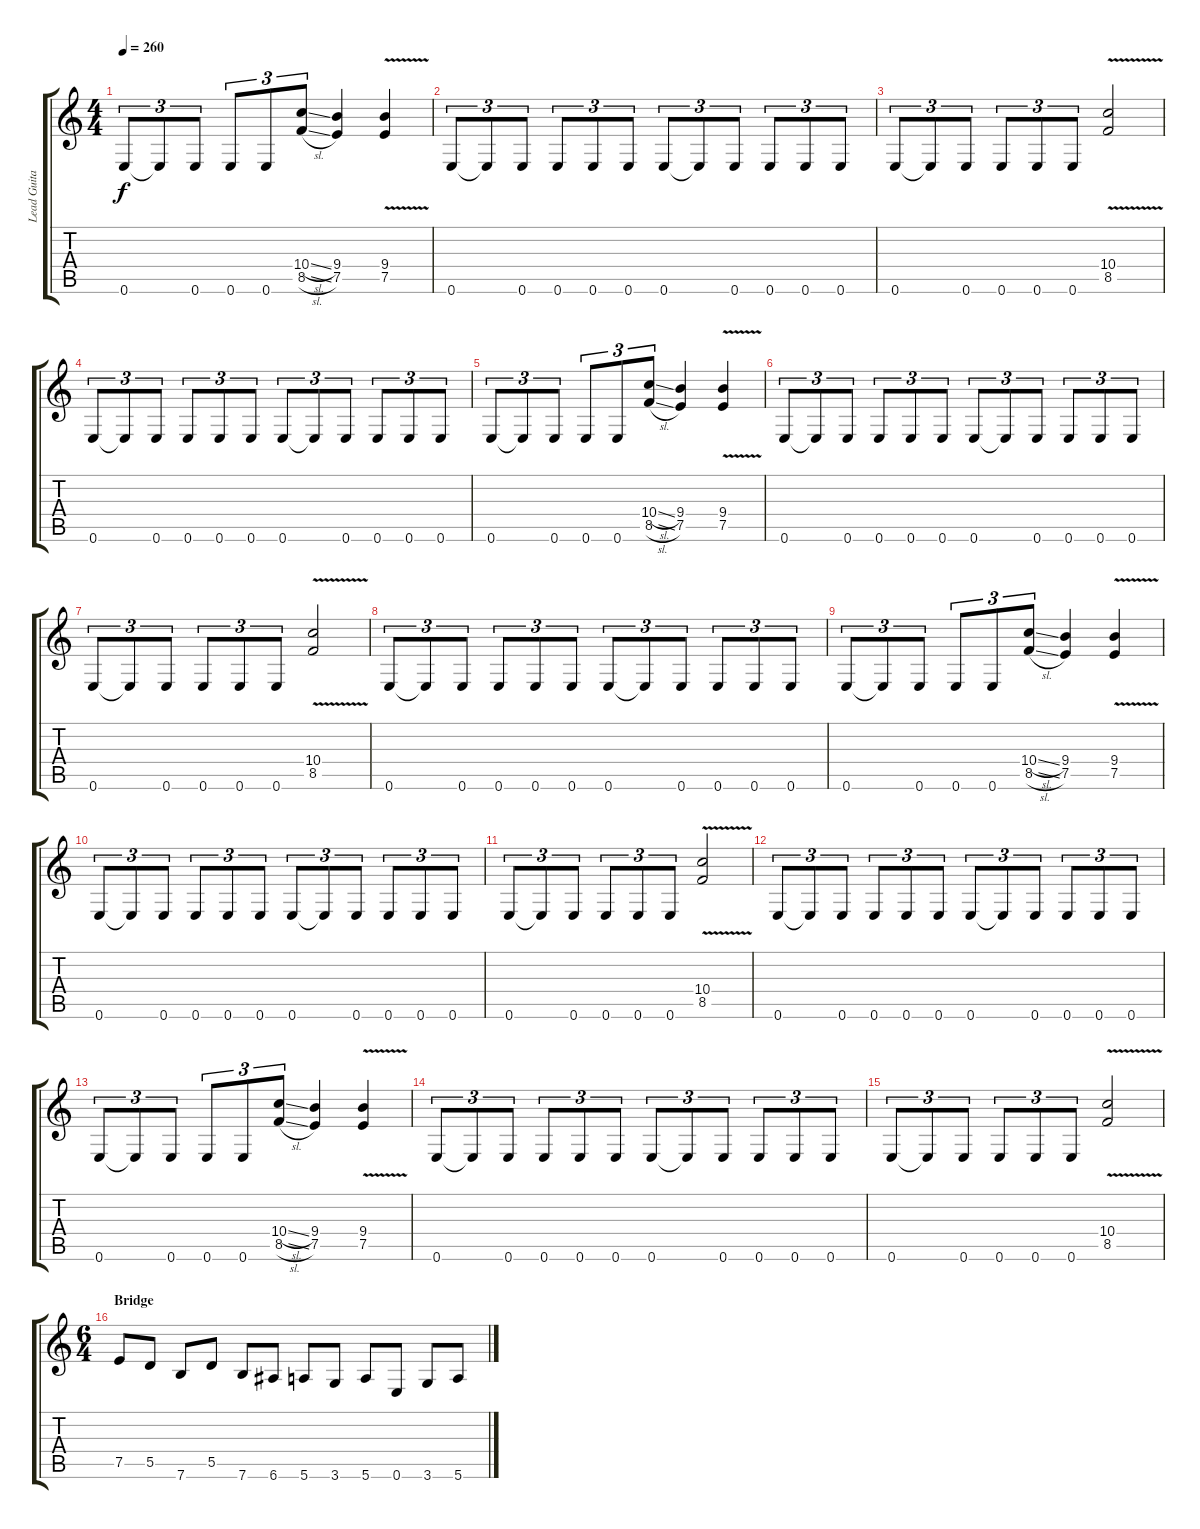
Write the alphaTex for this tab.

\track ("Lead Guitar (Dave Mustaine)" "Lead Guita") {instrument distortionguitar}
\staff {score tabs}
\tuning (E4 B3 G3 D3 A2 E2) {hide}
\ts (4 4)
\tempo 260
\clef g2
\ks c
0.6.8{tu (3 2) dy f} 0.6{t}.8{tu (3 2)} 0.6.8{tu (3 2)} 0.6.8{tu (3 2)} 0.6.8{tu (3 2)} (10.4{sl} 8.5{sl}).8{tu (3 2)} (9.4 7.5).4 (9.4{v} 7.5{v}).4 |
0.6.8{tu (3 2)} 0.6{t}.8{tu (3 2)} 0.6.8{tu (3 2)} 0.6.8{tu (3 2)} 0.6.8{tu (3 2)} 0.6.8{tu (3 2)} 0.6.8{tu (3 2)} 0.6{t}.8{tu (3 2)} 0.6.8{tu (3 2)} 0.6.8{tu (3 2)} 0.6.8{tu (3 2)} 0.6.8{tu (3 2)} |
0.6.8{tu (3 2)} 0.6{t}.8{tu (3 2)} 0.6.8{tu (3 2)} 0.6.8{tu (3 2)} 0.6.8{tu (3 2)} 0.6.8{tu (3 2)} (10.4{v} 8.5{v}).2 |
0.6.8{tu (3 2)} 0.6{t}.8{tu (3 2)} 0.6.8{tu (3 2)} 0.6.8{tu (3 2)} 0.6.8{tu (3 2)} 0.6.8{tu (3 2)} 0.6.8{tu (3 2)} 0.6{t}.8{tu (3 2)} 0.6.8{tu (3 2)} 0.6.8{tu (3 2)} 0.6.8{tu (3 2)} 0.6.8{tu (3 2)} |
0.6.8{tu (3 2)} 0.6{t}.8{tu (3 2)} 0.6.8{tu (3 2)} 0.6.8{tu (3 2)} 0.6.8{tu (3 2)} (10.4{sl} 8.5{sl}).8{tu (3 2)} (9.4 7.5).4 (9.4{v} 7.5{v}).4 |
0.6.8{tu (3 2)} 0.6{t}.8{tu (3 2)} 0.6.8{tu (3 2)} 0.6.8{tu (3 2)} 0.6.8{tu (3 2)} 0.6.8{tu (3 2)} 0.6.8{tu (3 2)} 0.6{t}.8{tu (3 2)} 0.6.8{tu (3 2)} 0.6.8{tu (3 2)} 0.6.8{tu (3 2)} 0.6.8{tu (3 2)} |
0.6.8{tu (3 2)} 0.6{t}.8{tu (3 2)} 0.6.8{tu (3 2)} 0.6.8{tu (3 2)} 0.6.8{tu (3 2)} 0.6.8{tu (3 2)} (10.4{v} 8.5{v}).2 |
0.6.8{tu (3 2)} 0.6{t}.8{tu (3 2)} 0.6.8{tu (3 2)} 0.6.8{tu (3 2)} 0.6.8{tu (3 2)} 0.6.8{tu (3 2)} 0.6.8{tu (3 2)} 0.6{t}.8{tu (3 2)} 0.6.8{tu (3 2)} 0.6.8{tu (3 2)} 0.6.8{tu (3 2)} 0.6.8{tu (3 2)} |
0.6.8{tu (3 2)} 0.6{t}.8{tu (3 2)} 0.6.8{tu (3 2)} 0.6.8{tu (3 2)} 0.6.8{tu (3 2)} (10.4{sl} 8.5{sl}).8{tu (3 2)} (9.4 7.5).4 (9.4{v} 7.5{v}).4 |
0.6.8{tu (3 2)} 0.6{t}.8{tu (3 2)} 0.6.8{tu (3 2)} 0.6.8{tu (3 2)} 0.6.8{tu (3 2)} 0.6.8{tu (3 2)} 0.6.8{tu (3 2)} 0.6{t}.8{tu (3 2)} 0.6.8{tu (3 2)} 0.6.8{tu (3 2)} 0.6.8{tu (3 2)} 0.6.8{tu (3 2)} |
0.6.8{tu (3 2)} 0.6{t}.8{tu (3 2)} 0.6.8{tu (3 2)} 0.6.8{tu (3 2)} 0.6.8{tu (3 2)} 0.6.8{tu (3 2)} (10.4{v} 8.5{v}).2 |
0.6.8{tu (3 2)} 0.6{t}.8{tu (3 2)} 0.6.8{tu (3 2)} 0.6.8{tu (3 2)} 0.6.8{tu (3 2)} 0.6.8{tu (3 2)} 0.6.8{tu (3 2)} 0.6{t}.8{tu (3 2)} 0.6.8{tu (3 2)} 0.6.8{tu (3 2)} 0.6.8{tu (3 2)} 0.6.8{tu (3 2)} |
0.6.8{tu (3 2)} 0.6{t}.8{tu (3 2)} 0.6.8{tu (3 2)} 0.6.8{tu (3 2)} 0.6.8{tu (3 2)} (10.4{sl} 8.5{sl}).8{tu (3 2)} (9.4 7.5).4 (9.4{v} 7.5{v}).4 |
0.6.8{tu (3 2)} 0.6{t}.8{tu (3 2)} 0.6.8{tu (3 2)} 0.6.8{tu (3 2)} 0.6.8{tu (3 2)} 0.6.8{tu (3 2)} 0.6.8{tu (3 2)} 0.6{t}.8{tu (3 2)} 0.6.8{tu (3 2)} 0.6.8{tu (3 2)} 0.6.8{tu (3 2)} 0.6.8{tu (3 2)} |
0.6.8{tu (3 2)} 0.6{t}.8{tu (3 2)} 0.6.8{tu (3 2)} 0.6.8{tu (3 2)} 0.6.8{tu (3 2)} 0.6.8{tu (3 2)} (10.4{v} 8.5{v}).2 |
\ts (6 4)
\section ("" "Bridge")
7.5.8 5.5.8 7.6.8 5.5.8 7.6.8 6.6.8 5.6.8 3.6.8 5.6.8 0.6.8 3.6.8 5.6.8
